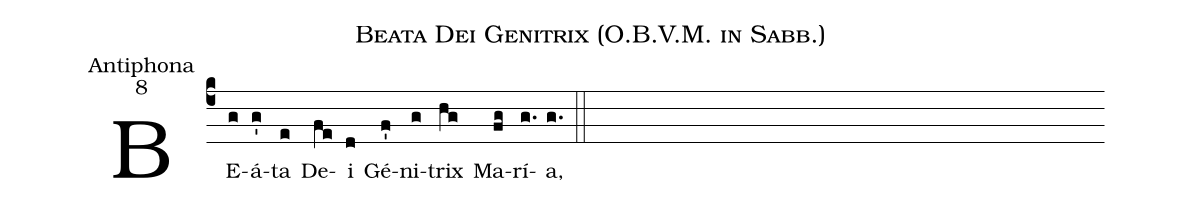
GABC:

name:Beata Dei Genitrix (O.B.V.M. in Sabb.);
office-part:Antiphona;
mode:8;
%%
(c4)
BE(g)á(g')ta(e) De(fe)i(d) Gé(f')ni(g)trix(hg) Ma(fg)rí(g.)a,(g.) (::)
